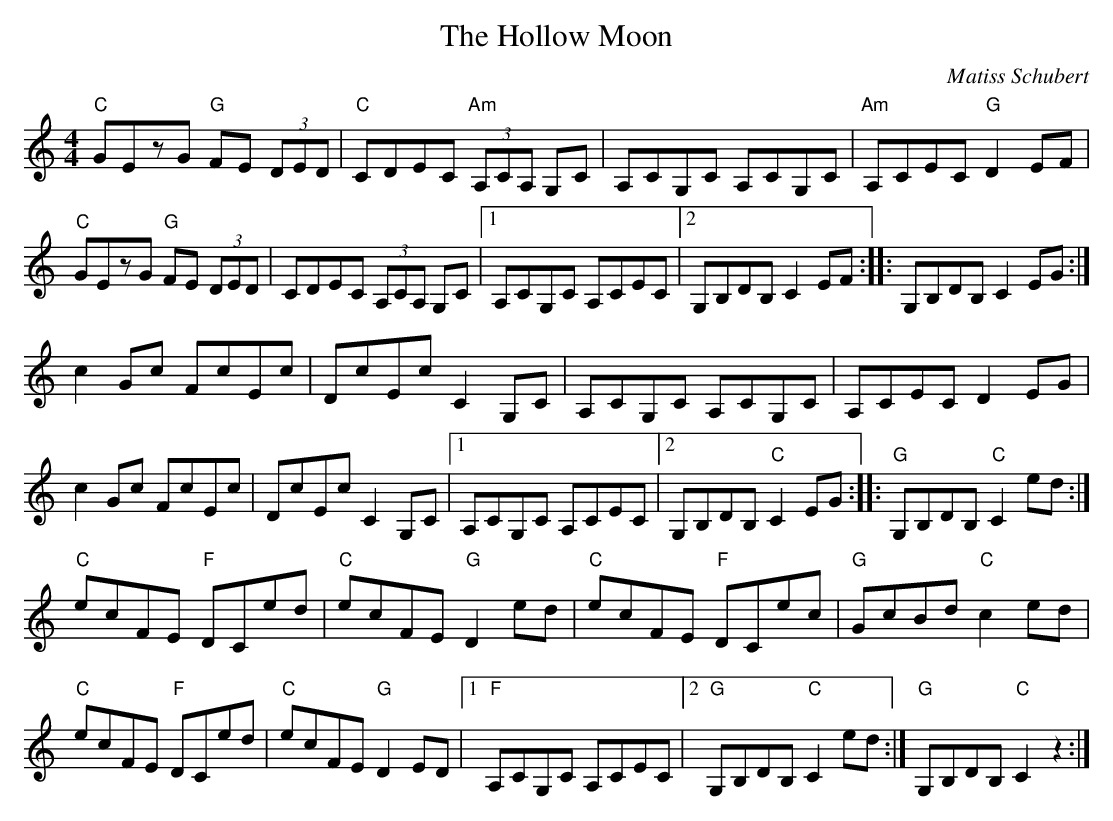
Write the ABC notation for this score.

X:1
C: Matiss Schubert
T: The Hollow Moon
L: 1/8
M: 4/4
K: C
"C"GEzG "G"FE (3DED |"C"CDEC  "Am"(3A,CA, G,C|A,CG,C A,CG,C |"Am"A,CEC "G"D2EF |
"C"GEzG "G"FE (3DED |CDEC  (3A,CA, G,C|1A,CG,C A,CEC |2G,B,DB, C2EF ::G,B,DB, C2EG :|
c2Gc FcEc |DcEc C2G,C |A,CG,C A,CG,C |A,CEC D2EG |
c2Gc FcEc |DcEc C2G,C |1A,CG,C A,CEC |2G,B,DB, "C"C2EG ::"G"G,B,DB, "C"C2ed :|
"C"ecFE "F"DCed |"C"ecFE "G"D2ed |"C"ecFE "F"DCec |"G"GcBd "C"c2ed |
"C"ecFE "F"DCed |"C"ecFE "G"D2ED |1"F"A,CG,C A,CEC |2"G"G,B,DB, "C"C2ed :|"G"G,B,DB, "C"C2z2 :|
